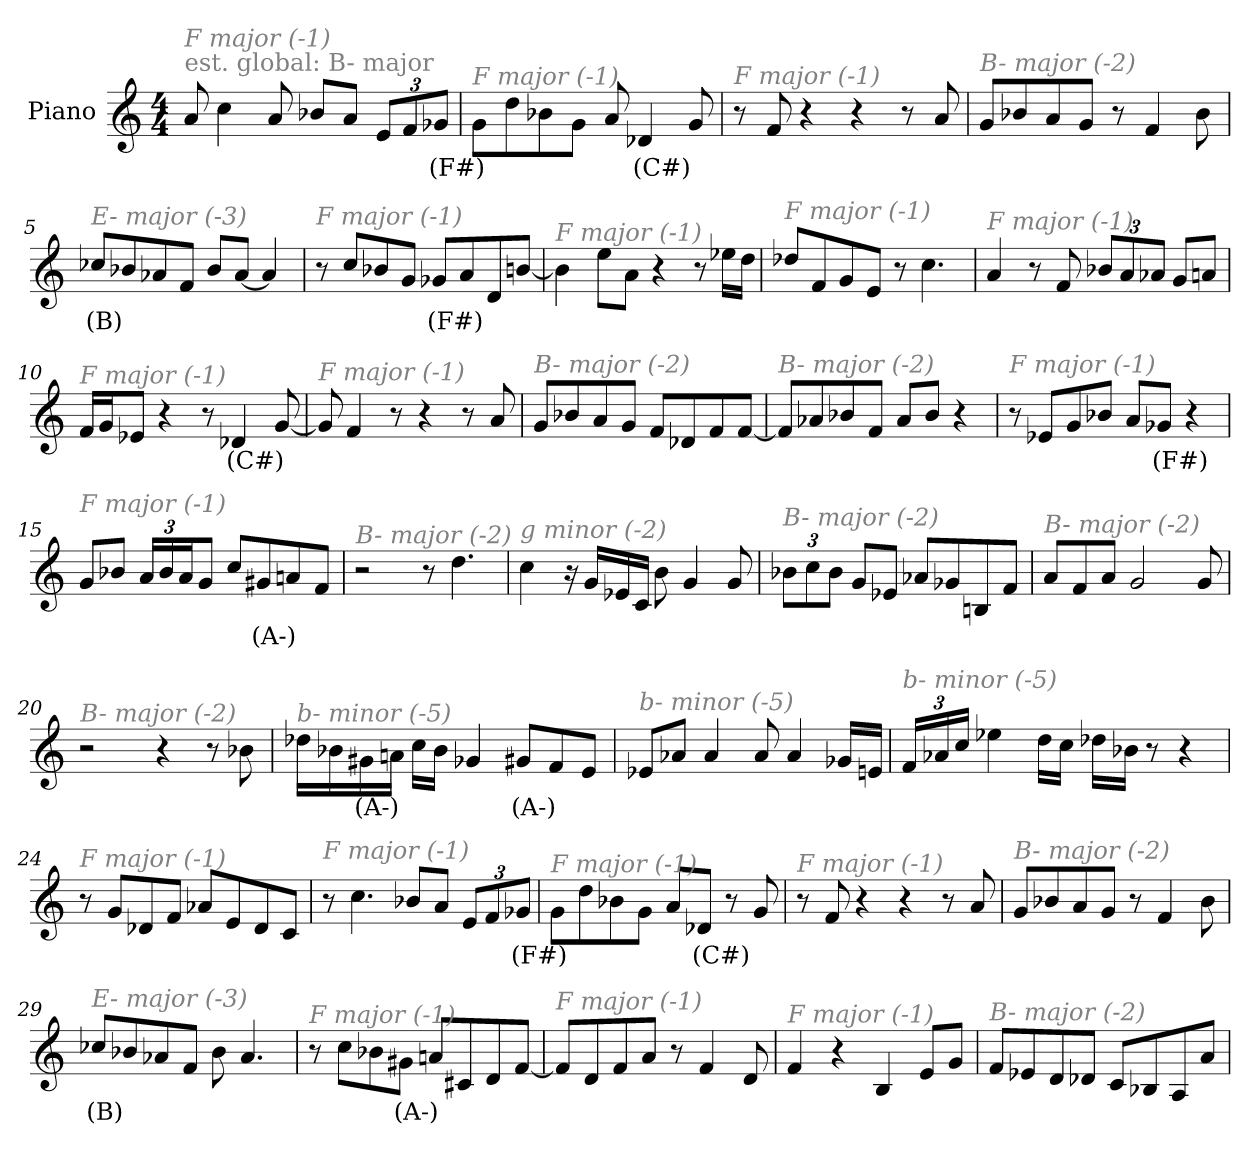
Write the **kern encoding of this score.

**kern	**text
*part1	*part1
*staff1	*staff1
*I"Piano	*
*I'Pno	*
*clefG2	*
*k[]	*
*M4/4	*
*MM208	*
=1	=1
!LO:TX:a:color=#808080:t=est. global&colon; B- major	!
!LO:TX:i:color=#808080:t=F major (-1)	!
8a/	.
4cc\	.
8a/	.
8b-X/L	.
8a/J	.
*Xbrackettup	*
12e/L	.
12f/	.
12g-Xi/J	(F#)
=2	=2
!LO:TX:i:color=#808080:t=F major (-1)	!
8g\L	.
8dd\	.
8b-X\	.
8g\J	.
8a/	.
4d-Xi/	(C#)
8g/	.
=3	=3
!LO:TX:i:color=#808080:t=F major (-1)	!
8r	.
8f/	.
4r	.
4r	.
8r	.
8a/	.
=4	=4
!LO:TX:i:color=#808080:t=B- major (-2)	!
8g/L	.
8b-X/	.
8a/	.
8g/J	.
8r	.
4f/	.
8b-\	.
!!LO:LB:g=z
=5	=5
!LO:TX:i:color=#808080:t=E- major (-3)	!
8cc-Xi/L	(B)
8b-X/	.
8a-X/	.
8f/J	.
8b-/L	.
[8a-/J	.
4a-/]	.
=6	=6
!LO:TX:i:color=#808080:t=F major (-1)	!
8r	.
8cc/L	.
8b-X/	.
8g/J	.
8g-Xi/L	(F#)
8a/	.
8d/	.
[8bn/J	.
=7	=7
!LO:TX:i:color=#808080:t=F major (-1)	!
4b\]	.
8ee\L	.
8a\J	.
4r	.
8r	.
16ee-X\LL	.
16dd\JJ	.
=8	=8
!LO:TX:i:color=#808080:t=F major (-1)	!
8dd-X/L	.
8f/	.
8g/	.
8e/J	.
8r	.
4.cc\	.
!!LO:LB:g=z
=9	=9
!LO:TX:i:color=#808080:t=F major (-1)	!
4a/	.
8r	.
8f/	.
12b-X/L	.
12a/	.
12a-X/J	.
8g/L	.
8an/J	.
=10	=10
!LO:TX:i:color=#808080:t=F major (-1)	!
16f/LL	.
16g/J	.
8e-X/J	.
4r	.
8r	.
4d-Xi/	(C#)
[8g/	.
=11	=11
!LO:TX:i:color=#808080:t=F major (-1)	!
8g/]	.
4f/	.
8r	.
4r	.
8r	.
8a/	.
=12	=12
!LO:TX:i:color=#808080:t=B- major (-2)	!
8g/L	.
8b-X/	.
8a/	.
8g/J	.
8f/L	.
8d-X/	.
8f/	.
[8f/J	.
!!LO:LB:g=z
=13	=13
!LO:TX:i:color=#808080:t=B- major (-2)	!
8f/L]	.
8a-X/	.
8b-X/	.
8f/J	.
8a-/L	.
8b-/J	.
4r	.
=14	=14
!LO:TX:i:color=#808080:t=F major (-1)	!
8r	.
8e-X/L	.
8g/	.
8b-X/J	.
8a/L	.
8g-Xi/J	(F#)
4r	.
=15	=15
!LO:TX:i:color=#808080:t=F major (-1)	!
8g/L	.
8b-X/J	.
24a/LL	.
24b-/	.
24a/J	.
8g/J	.
8cc/L	.
8g#Xi/	(A-)
8an/	.
8f/J	.
=16	=16
!LO:TX:i:color=#808080:t=B- major (-2)	!
2r	.
8r	.
4.dd\	.
!!LO:LB:g=z
=17	=17
!LO:TX:i:color=#808080:t=g minor (-2)	!
4cc\	.
16r	.
16g/LL	.
16e-X/	.
16c/JJ	.
8b\	.
4g/	.
8g/	.
=18	=18
!LO:TX:i:color=#808080:t=B- major (-2)	!
12b-X\L	.
12cc\	.
12b-\J	.
8g/L	.
8e-X/J	.
8a-X/L	.
8g-X/	.
8Bn/	.
8f/J	.
=19	=19
!LO:TX:i:color=#808080:t=B- major (-2)	!
8a/L	.
8f/	.
8a/J	.
2g/	.
8g/	.
=20	=20
!LO:TX:i:color=#808080:t=B- major (-2)	!
2r	.
4r	.
8r	.
8b-X\	.
!!LO:LB:g=z
=21	=21
!LO:TX:i:color=#808080:t=b- minor (-5)	!
16dd-X\LL	.
16b-X\	.
16g#Xi\	(A-)
16an\JJ	.
16cc\LL	.
16b-\JJ	.
4g-X/	.
8g#Xi/L	(A-)
8f/	.
8e/J	.
=22	=22
!LO:TX:i:color=#808080:t=b- minor (-5)	!
8e-X/L	.
8a-X/J	.
4a-/	.
8a-/	.
4a-/	.
16g-X/LL	.
16en/JJ	.
=23	=23
!LO:TX:i:color=#808080:t=b- minor (-5)	!
24f/LL	.
24a-X/	.
24cc/JJ	.
4ee-X\	.
16dd\LL	.
16cc\JJ	.
16dd-X\LL	.
16b-X\JJ	.
8r	.
4r	.
!!LO:LB:g=z
=24	=24
!LO:TX:i:color=#808080:t=F major (-1)	!
8r	.
8g/L	.
8d-X/	.
8f/J	.
8a-X/L	.
8e/	.
8d-/	.
8c/J	.
=25	=25
!LO:TX:i:color=#808080:t=F major (-1)	!
8r	.
4.cc\	.
8b-X/L	.
8a/J	.
12e/L	.
12f/	.
12g-Xi/J	(F#)
=26	=26
!LO:TX:i:color=#808080:t=F major (-1)	!
8g\L	.
8dd\	.
8b-X\	.
8g\J	.
8a/L	.
8d-Xi/J	(C#)
8r	.
8g/	.
=27	=27
!LO:TX:i:color=#808080:t=F major (-1)	!
8r	.
8f/	.
4r	.
4r	.
8r	.
8a/	.
!!LO:LB:g=z
=28	=28
!LO:TX:i:color=#808080:t=B- major (-2)	!
8g/L	.
8b-X/	.
8a/	.
8g/J	.
8r	.
4f/	.
8b-\	.
=29	=29
!LO:TX:i:color=#808080:t=E- major (-3)	!
8cc-Xi/L	(B)
8b-X/	.
8a-X/	.
8f/J	.
8b-\	.
4.a-/	.
=30	=30
!LO:TX:i:color=#808080:t=F major (-1)	!
8r	.
8cc\L	.
8b-X\	.
8g#Xi\J	(A-)
8an/L	.
8c#X/	.
8d/	.
[8f/J	.
=31	=31
!LO:TX:i:color=#808080:t=F major (-1)	!
8f/L]	.
8d/	.
8f/	.
8a/J	.
8r	.
4f/	.
8d/	.
=32	=32
!LO:TX:i:color=#808080:t=F major (-1)	!
4f/	.
4r	.
4B/	.
8e/L	.
8g/J	.
!!LO:LB:g=z
=33	=33
!LO:TX:i:color=#808080:t=B- major (-2)	!
8f/L	.
8e-X/	.
8d/	.
8d-X/J	.
8c/L	.
8B-X/	.
8A/	.
8a/J	.
=	=
*-	*-
